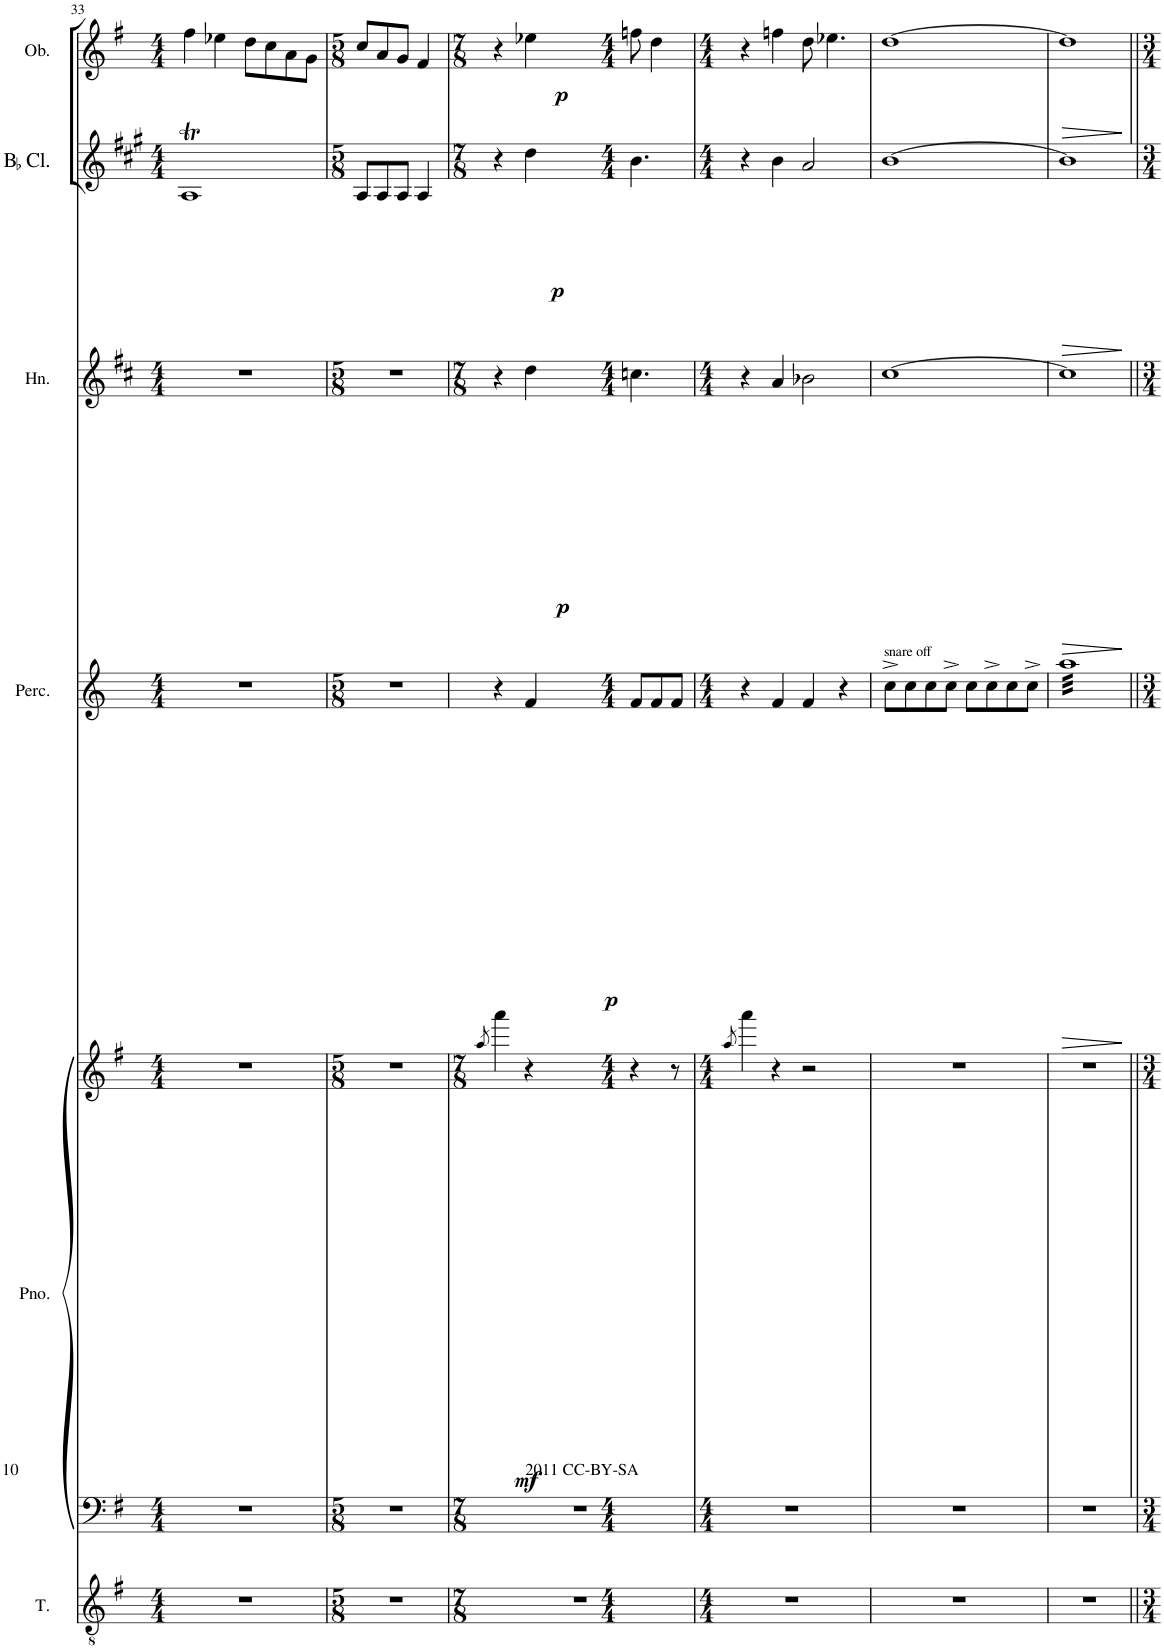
**kern	**kern	**kern	**dynam	**kern	**dynam	**kern	**dynam	**kern	**dynam	**kern	**dynam
*part6	*part5	*part5	*part5	*part4	*part4	*part3	*part3	*part2	*part2	*part1	*part1
*staff7	*staff6	*staff5	*staff5/6	*staff4	*staff4	*staff3	*staff3	*staff2	*staff2	*staff1	*staff1
*I"Tenor	*I"Piano	*	*	*I"Percussion	*	*I"Horn	*	*I"BaccidentalFlat Clarinet	*	*I"Oboe	*
*I'T.	*I'Pno.	*	*	*I'Perc.	*	*I'Hn.	*	*I'BaccidentalFlat Cl.	*	*I'Ob.	*
!!LO:PB:g=z
*clefGv2	*clefF4	*clefG2	*	*clefG2	*	*clefG2	*	*clefG2	*	*clefG2	*
*	*	*	*	*	*	*Trd4c7	*	*Trd1c2	*	*	*
*k[f#]	*k[f#]	*k[f#]	*	*k[]	*	*k[f#c#]	*	*k[f#c#g#]	*	*k[f#]	*
*M4/4	*M4/4	*M4/4	*	*M4/4	*	*M4/4	*	*M4/4	*	*M4/4	*
=33	=33	=33	=33	=33	=33	=33	=33	=33	=33	=33	=33
1r	1r	1r	.	1r	.	1r	.	1AT	.	4ff#\	.
.	.	.	.	.	.	.	.	.	.	4ee-X\	.
.	.	.	.	.	.	.	.	.	.	8dd\L	.
.	.	.	.	.	.	.	.	.	.	8cc\	.
.	.	.	.	.	.	.	.	.	.	8a\	.
.	.	.	.	.	.	.	.	.	.	8g\J	.
=34	=34	=34	=34	=34	=34	=34	=34	=34	=34	=34	=34
*M5/8	*M5/8	*M5/8	*	*M5/8	*	*M5/8	*	*M5/8	*	*M5/8	*
8%5r	8%5r	8%5r	.	8%5r	.	8%5r	.	8A/L	.	8cc/L	.
.	.	.	.	.	.	.	.	8A/	.	8a/	.
.	.	.	.	.	.	.	.	8A/J	.	8g/J	.
.	.	.	.	.	.	.	.	4A/	.	4f#/	.
=35	=35	=35	=35	=35	=35	=35	=35	=35	=35	=35	=35
*M7/8	*M7/8	*M7/8	*	*	*	*M7/8	*	*M7/8	*	*M7/8	*
.	.	8qaa/	.	.	.	.	.	.	.	.	.
!	!	!	!LO:DY:b	!	!	!	!LO:DY:b	!	!LO:DY:b	!	!LO:DY:b
2..r	2..r	4aaa\	mf	4r	.	4r	p	4r	p	4r	p
!	!	!	!	!	!LO:DY:b	!	!	!	!	!	!
.	.	4r	.	4f/	p	4dd\	.	4dd\	.	4ee-X\	.
.	.	4r	.	8f/L	.	4.ccn\	.	4.b\	.	8ffn\	.
.	.	.	.	8f/	.	.	.	.	.	4dd\	.
.	.	8r	.	8f/J	.	.	.	.	.	.	.
=36	=36	=36	=36	=36	=36	=36	=36	=36	=36	=36	=36
*M4/4	*M4/4	*M4/4	*	*M4/4	*	*M4/4	*	*M4/4	*	*M4/4	*
.	.	8qaa/	.	.	.	.	.	.	.	.	.
1r	1r	4aaa\	.	4r	.	4r	.	4r	.	4r	.
.	.	4r	.	4f/	.	4a/	.	4b\	.	4ffn\	.
.	.	2r	.	4f/	.	2b-X\	.	2a/	.	8dd\	.
.	.	.	.	.	.	.	.	.	.	4.ee-X\	.
.	.	.	.	4r	.	.	.	.	.	.	.
=37	=37	=37	=37	=37	=37	=37	=37	=37	=37	=37	=37
!	!	!	!	!LO:TX:a:t=snare off	!	!	!	!	!	!	!
1r	1r	1r	.	8cc^\L	.	[1cc#	.	[1b	.	[1dd	.
.	.	.	.	8cc\	.	.	.	.	.	.	.
.	.	.	.	8cc\	.	.	.	.	.	.	.
.	.	.	.	8cc^\J	.	.	.	.	.	.	.
.	.	.	.	8cc\L	.	.	.	.	.	.	.
.	.	.	.	8cc^\	.	.	.	.	.	.	.
.	.	.	.	8cc\	.	.	.	.	.	.	.
.	.	.	.	8cc^\J	.	.	.	.	.	.	.
=38	=38	=38	=38	=38	=38	=38	=38	=38	=38	=38	=38
!	!	!	!	!	!LO:HP:b	!	!LO:HP:b	!	!LO:HP:b	!	!LO:HP:b
*	*	*	*	*tremolo	*	*	*	*	*	*	*
1r	1r	1r	.	32aaLLL	>	1cc#]	>	1b]	>	1dd]	>
.	.	.	.	32aa	.	.	.	.	.	.	.
.	.	.	.	32aa	.	.	.	.	.	.	.
.	.	.	.	32aa	.	.	.	.	.	.	.
.	.	.	.	32aa	.	.	.	.	.	.	.
.	.	.	.	32aa	.	.	.	.	.	.	.
.	.	.	.	32aa	.	.	.	.	.	.	.
.	.	.	.	32aa	.	.	.	.	.	.	.
.	.	.	.	32aa	.	.	.	.	.	.	.
.	.	.	.	32aa	.	.	.	.	.	.	.
.	.	.	.	32aa	.	.	.	.	.	.	.
.	.	.	.	32aa	.	.	.	.	.	.	.
.	.	.	.	32aa	.	.	.	.	.	.	.
.	.	.	.	32aa	.	.	.	.	.	.	.
.	.	.	.	32aa	.	.	.	.	.	.	.
.	.	.	.	32aa	.	.	.	.	.	.	.
.	.	.	.	32aa	.	.	.	.	.	.	.
.	.	.	.	32aa	.	.	.	.	.	.	.
.	.	.	.	32aa	.	.	.	.	.	.	.
.	.	.	.	32aa	.	.	.	.	.	.	.
.	.	.	.	32aa	.	.	.	.	.	.	.
.	.	.	.	32aa	.	.	.	.	.	.	.
.	.	.	.	32aa	.	.	.	.	.	.	.
.	.	.	.	32aa	.	.	.	.	.	.	.
.	.	.	.	32aa	.	.	.	.	.	.	.
.	.	.	.	32aa	.	.	.	.	.	.	.
.	.	.	.	32aa	.	.	.	.	.	.	.
.	.	.	.	32aa	.	.	.	.	.	.	.
.	.	.	.	32aa	.	.	.	.	.	.	.
.	.	.	.	32aa	.	.	.	.	.	.	.
.	.	.	.	32aa	.	.	.	.	.	.	.
.	.	.	.	32aaJJJ	.	.	.	.	.	.	.
*	*	*	*	*Xtremolo	*	*	*	*	*	*	*
.	.	.	.	.	]	.	]	.	]	.	]
=||	=||	=||	=||	=||	=||	=||	=||	=||	=||	=||	=||
*-	*-	*-	*-	*-	*-	*-	*-	*-	*-	*-	*-
